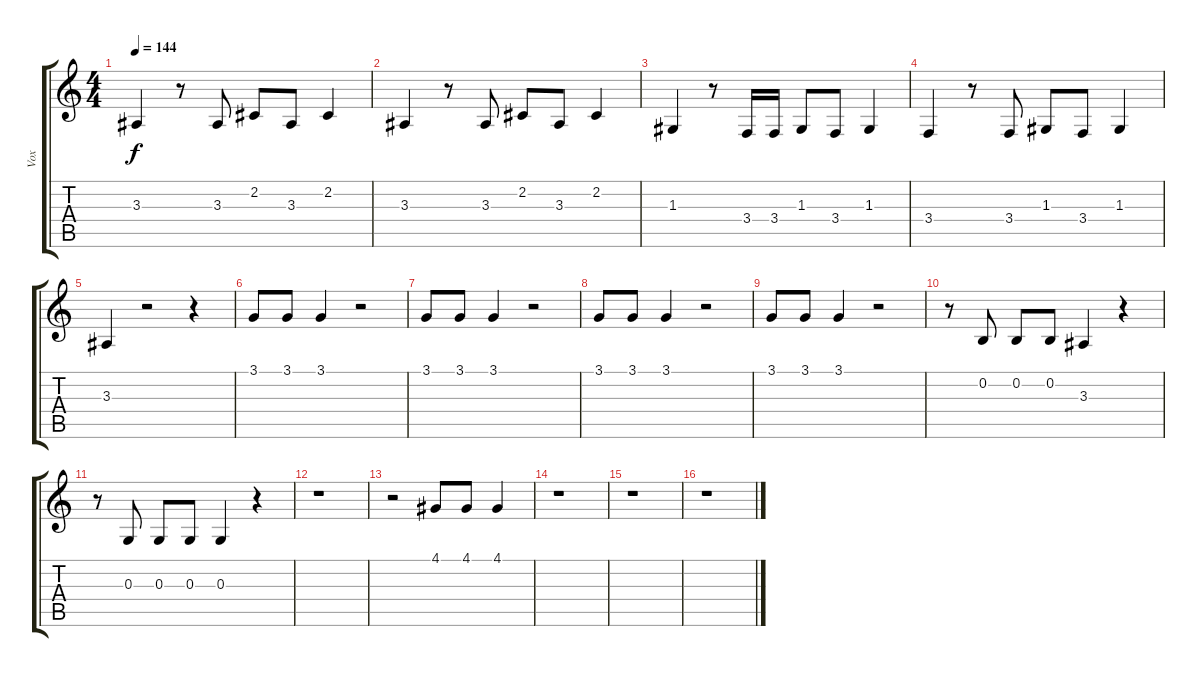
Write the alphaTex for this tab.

\track ("Vox" "Vox") {instrument drawbarorgan}
\staff {score tabs}
\tuning (E4 B3 G3 D3 A2 E2) {hide}
\ts (4 4)
\tempo 144
\clef g2
\ks c
3.3.4{dy f} r.8 3.3.8 2.2.8 3.3.8 2.2.4 |
3.3.4 r.8 3.3.8 2.2.8 3.3.8 2.2.4 |
1.3.4 r.8 3.4.16 3.4.16 1.3.8 3.4.8 1.3.4 |
3.4.4 r.8 3.4.8 1.3.8 3.4.8 1.3.4 |
3.3.4 r.2 r.4 |
3.1.8 3.1.8 3.1.4 r.2 |
3.1.8 3.1.8 3.1.4 r.2 |
3.1.8 3.1.8 3.1.4 r.2 |
3.1.8 3.1.8 3.1.4 r.2 |
r.8 0.2.8 0.2.8 0.2.8 3.3.4 r.4 |
r.8 0.3.8 0.3.8 0.3.8 0.3.4 r.4 |
r.1 |
r.2 4.1.8 4.1.8 4.1.4 |
r.1 |
r.1 |
r.1
